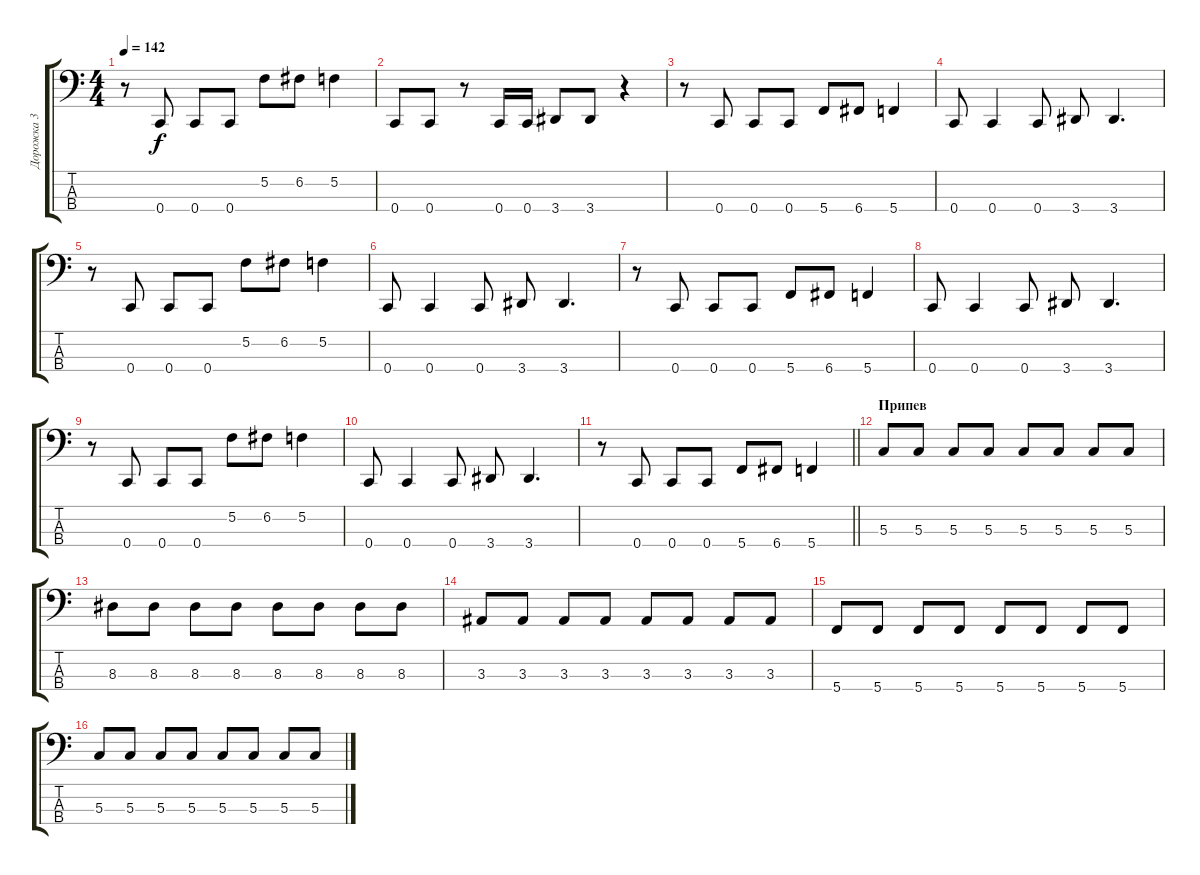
\track ("Дорожка 3" "Дорожка 3") {instrument electricbassfinger}
\staff {score tabs}
\tuning (F2 C2 G1 C1) {hide}
\ts (4 4)
\tempo 142
\clef f4
\ks c
r.8{dy f} 0.4.8 0.4.8 0.4.8 5.2.8 6.2.8 5.2.4 |
0.4.8 0.4.8 r.8 0.4.16 0.4.16 3.4.8 3.4.8 r.4 |
r.8 0.4.8 0.4.8 0.4.8 5.4.8 6.4.8 5.4.4 |
0.4.8 0.4.4 0.4.8 3.4.8 3.4.4{d} |
r.8 0.4.8 0.4.8 0.4.8 5.2.8 6.2.8 5.2.4 |
0.4.8 0.4.4 0.4.8 3.4.8 3.4.4{d} |
r.8 0.4.8 0.4.8 0.4.8 5.4.8 6.4.8 5.4.4 |
0.4.8 0.4.4 0.4.8 3.4.8 3.4.4{d} |
r.8 0.4.8 0.4.8 0.4.8 5.2.8 6.2.8 5.2.4 |
0.4.8 0.4.4 0.4.8 3.4.8 3.4.4{d} |
\barLineRight lightlight
r.8 0.4.8 0.4.8 0.4.8 5.4.8 6.4.8 5.4.4 |
\section ("" "Припев")
5.3.8 5.3.8 5.3.8 5.3.8 5.3.8 5.3.8 5.3.8 5.3.8 |
8.3.8 8.3.8 8.3.8 8.3.8 8.3.8 8.3.8 8.3.8 8.3.8 |
3.3.8 3.3.8 3.3.8 3.3.8 3.3.8 3.3.8 3.3.8 3.3.8 |
5.4.8 5.4.8 5.4.8 5.4.8 5.4.8 5.4.8 5.4.8 5.4.8 |
5.3.8 5.3.8 5.3.8 5.3.8 5.3.8 5.3.8 5.3.8 5.3.8
